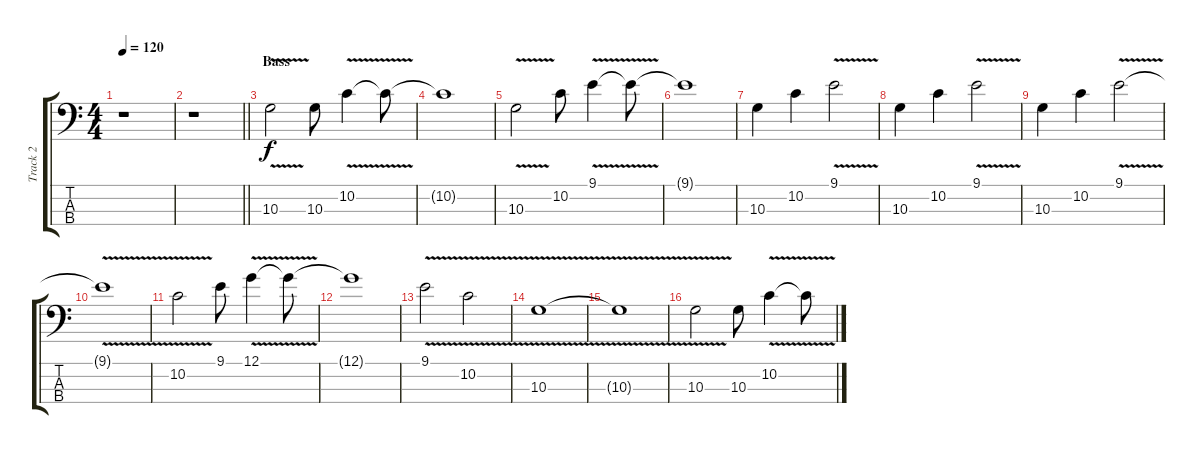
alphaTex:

\track ("Track 2" "Track 2") {instrument electricbassfinger}
\staff {score tabs}
\tuning (G2 D2 A1 E1) {hide}
\ts (4 4)
\tempo 120
\clef f4
\ks c
r.1{dy f} |
\barLineRight lightlight
r.1 |
\section ("" "Bass")
10.3{v}.2 10.3.8 10.2{v}.4 10.2{t}.8 |
10.2{t}.1 |
10.3{v}.2 10.2.8 9.1{v}.4 9.1{t}.8 |
9.1{t}.1 |
10.3.4 10.2.4 9.1{v}.2 |
10.3.4 10.2.4 9.1{v}.2 |
10.3.4 10.2.4 9.1{v}.2 |
9.1{t}.1 |
10.2{v}.2 9.1.8 12.1{v}.4 12.1{t}.8 |
12.1{t}.1 |
9.1{v}.2 10.2{v}.2 |
10.3{v}.1 |
10.3{t}.1 |
10.3{v}.2 10.3.8 10.2{v}.4 10.2{t}.8
